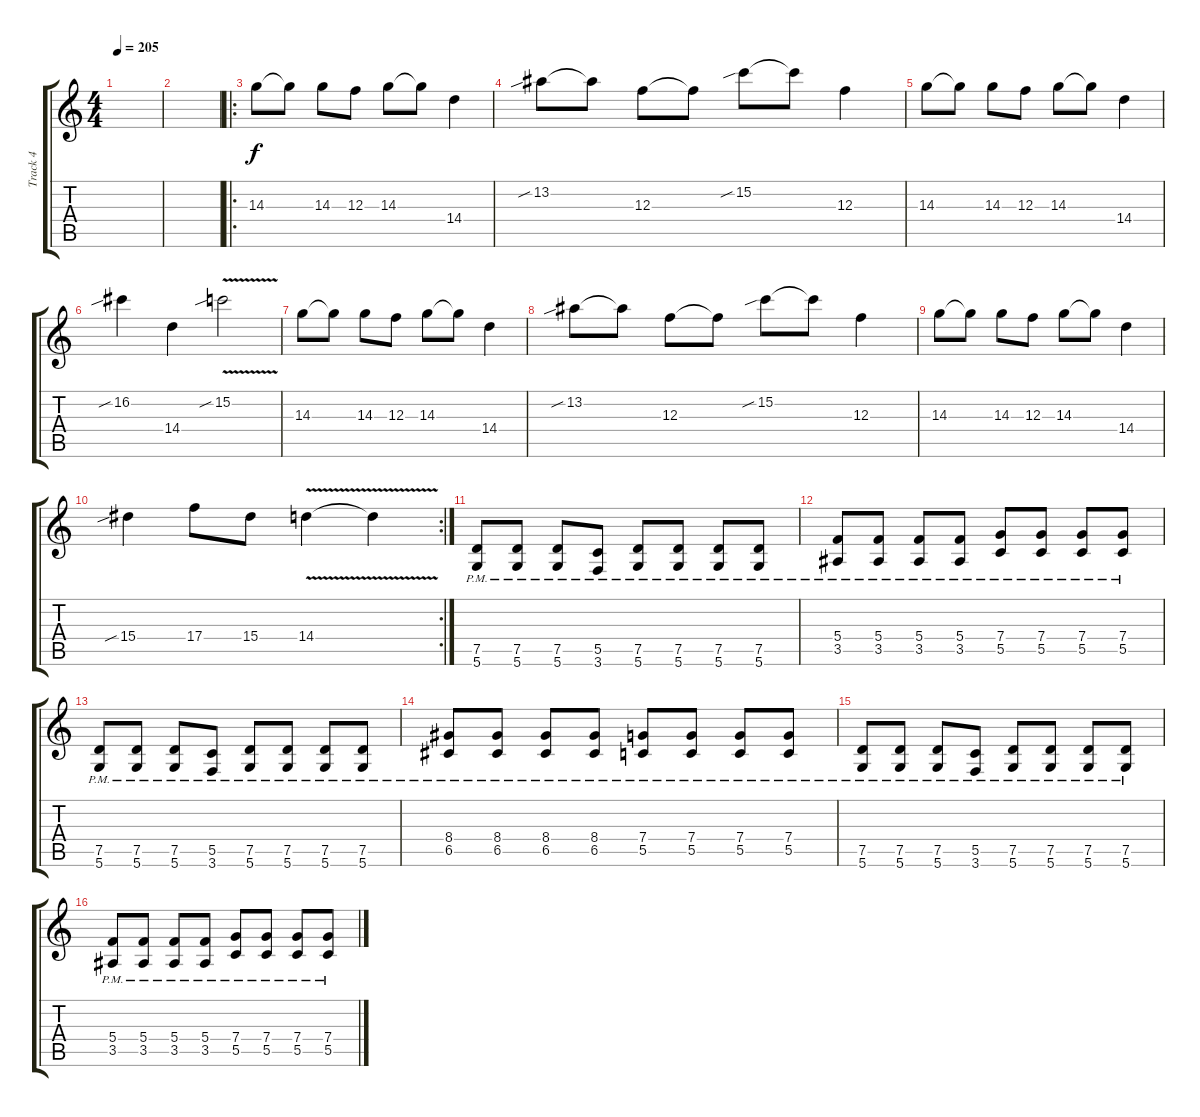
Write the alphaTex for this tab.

\track ("Track 4" "Track 4") {instrument distortionguitar}
\staff {score tabs}
\tuning (D4 A3 F3 C3 G2 D2) {hide}
\ts (4 4)
\tempo 205
\clef g2
\ks c
|
|
\ro
14.3.8 14.3{t}.8 14.3.8 12.3.8 14.3.8 14.3{t}.8 14.4.4 |
13.2{sib}.8 13.2{t}.8 12.3.8 12.3{t}.8 15.2{sib}.8 15.2{t}.8 12.3.4 |
14.3.8 14.3{t}.8 14.3.8 12.3.8 14.3.8 14.3{t}.8 14.4.4 |
16.2{sib}.4 14.4.4 15.2{v sib}.2 |
14.3.8 14.3{t}.8 14.3.8 12.3.8 14.3.8 14.3{t}.8 14.4.4 |
13.2{sib}.8 13.2{t}.8 12.3.8 12.3{t}.8 15.2{sib}.8 15.2{t}.8 12.3.4 |
14.3.8 14.3{t}.8 14.3.8 12.3.8 14.3.8 14.3{t}.8 14.4.4 |
\rc 2
15.4{sib}.4 17.4.8 15.4.8 14.4{v}.4 14.4{t}.4 |
(7.5{pm} 5.6{pm}).8 (7.5{pm} 5.6{pm}).8 (7.5{pm} 5.6{pm}).8 (5.5{pm} 3.6{pm}).8 (7.5{pm} 5.6{pm}).8 (7.5{pm} 5.6{pm}).8 (7.5{pm} 5.6{pm}).8 (7.5{pm} 5.6{pm}).8 |
(5.4{pm} 3.5{pm}).8 (5.4{pm} 3.5{pm}).8 (5.4{pm} 3.5{pm}).8 (5.4{pm} 3.5{pm}).8 (7.4{pm} 5.5{pm}).8 (7.4{pm} 5.5{pm}).8 (7.4{pm} 5.5{pm}).8 (7.4{pm} 5.5{pm}).8 |
(7.5{pm} 5.6{pm}).8 (7.5{pm} 5.6{pm}).8 (7.5{pm} 5.6{pm}).8 (5.5{pm} 3.6{pm}).8 (7.5{pm} 5.6{pm}).8 (7.5{pm} 5.6{pm}).8 (7.5{pm} 5.6{pm}).8 (7.5{pm} 5.6{pm}).8 |
(8.4{pm} 6.5{pm}).8 (8.4{pm} 6.5{pm}).8 (8.4{pm} 6.5{pm}).8 (8.4{pm} 6.5{pm}).8 (7.4{pm} 5.5{pm}).8 (7.4{pm} 5.5{pm}).8 (7.4{pm} 5.5{pm}).8 (7.4{pm} 5.5{pm}).8 |
(7.5{pm} 5.6{pm}).8 (7.5{pm} 5.6{pm}).8 (7.5{pm} 5.6{pm}).8 (5.5{pm} 3.6{pm}).8 (7.5{pm} 5.6{pm}).8 (7.5{pm} 5.6{pm}).8 (7.5{pm} 5.6{pm}).8 (7.5{pm} 5.6{pm}).8 |
(5.4{pm} 3.5{pm}).8 (5.4{pm} 3.5{pm}).8 (5.4{pm} 3.5{pm}).8 (5.4{pm} 3.5{pm}).8 (7.4{pm} 5.5{pm}).8 (7.4{pm} 5.5{pm}).8 (7.4{pm} 5.5{pm}).8 (7.4{pm} 5.5{pm}).8
